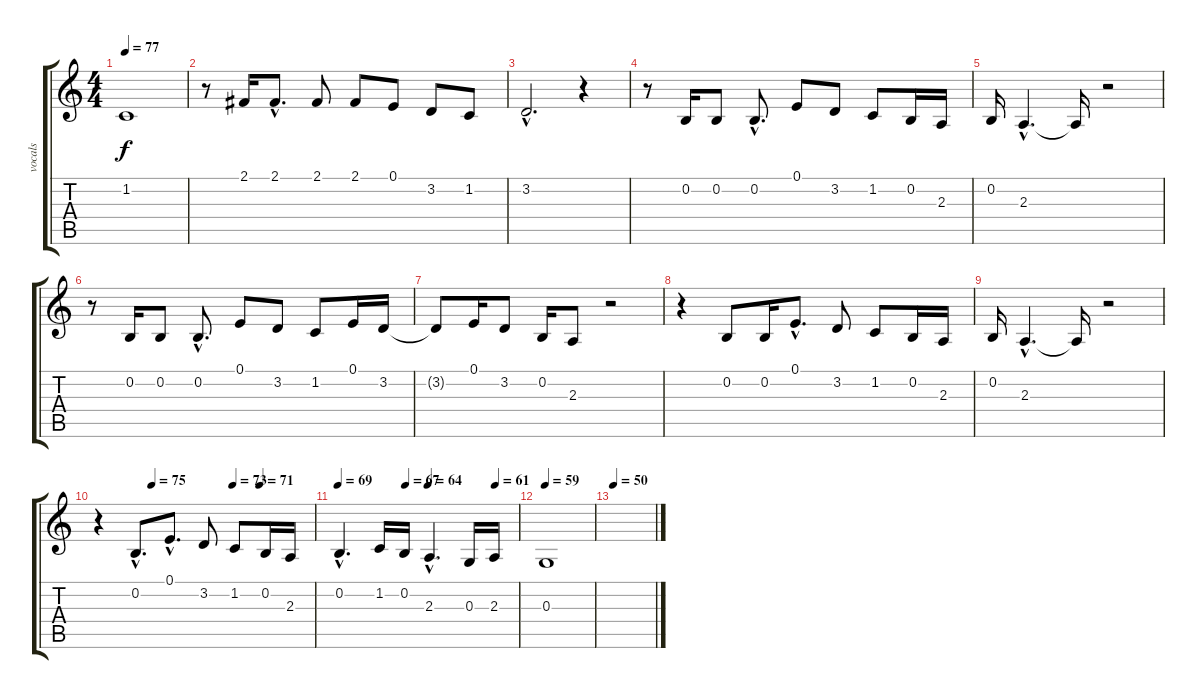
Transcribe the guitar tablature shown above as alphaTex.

\track ("vocals" "vocals") {instrument oboe}
\staff {score tabs}
\tuning (E4 B3 G3 D3 A2 E2) {hide}
\ts (4 4)
\tempo 77
\clef g2
\ks c
1.2{t}.1{dy f} |
r.8 2.1.16 2.1{hac}.8{d} 2.1.8 2.1.8 0.1.8 3.2.8 1.2.8 |
3.2{hac}.2{d} r.4 |
r.8 0.2.16 0.2.8 0.2{hac}.8{d} 0.1.8 3.2.8 1.2.8 0.2.16 2.3.16 |
0.2.16 2.3{hac}.4{d} 2.3{t}.16 r.2 |
r.8 0.2.16 0.2.8 0.2{hac}.8{d} 0.1.8 3.2.8 1.2.8 0.1.16 3.2.16 |
3.2{t}.8 0.1.16 3.2.8 0.2.16 2.3.8 r.2 |
r.4 0.2.8 0.2.16 0.1{hac}.8{d} 3.2.8 1.2.8 0.2.16 2.3.16 |
0.2.16 2.3{hac}.4{d} 2.3{t}.16 r.2 |
\tempo (75 0.25)
\tempo (73 0.625)
\tempo (71 0.75)
r.4 0.2{hac}.8{d} 0.1{hac}.8{d} 3.2.8 1.2.8 0.2.16 2.3.16 |
\tempo 69
\tempo (67 0.375)
\tempo (64 0.5)
\tempo (61 0.875)
0.2{hac}.4{d} 1.2.16 0.2.16 2.3{hac}.4{d} 0.3.16 2.3.16 |
\tempo 59
0.3.1 |
\tempo 50
